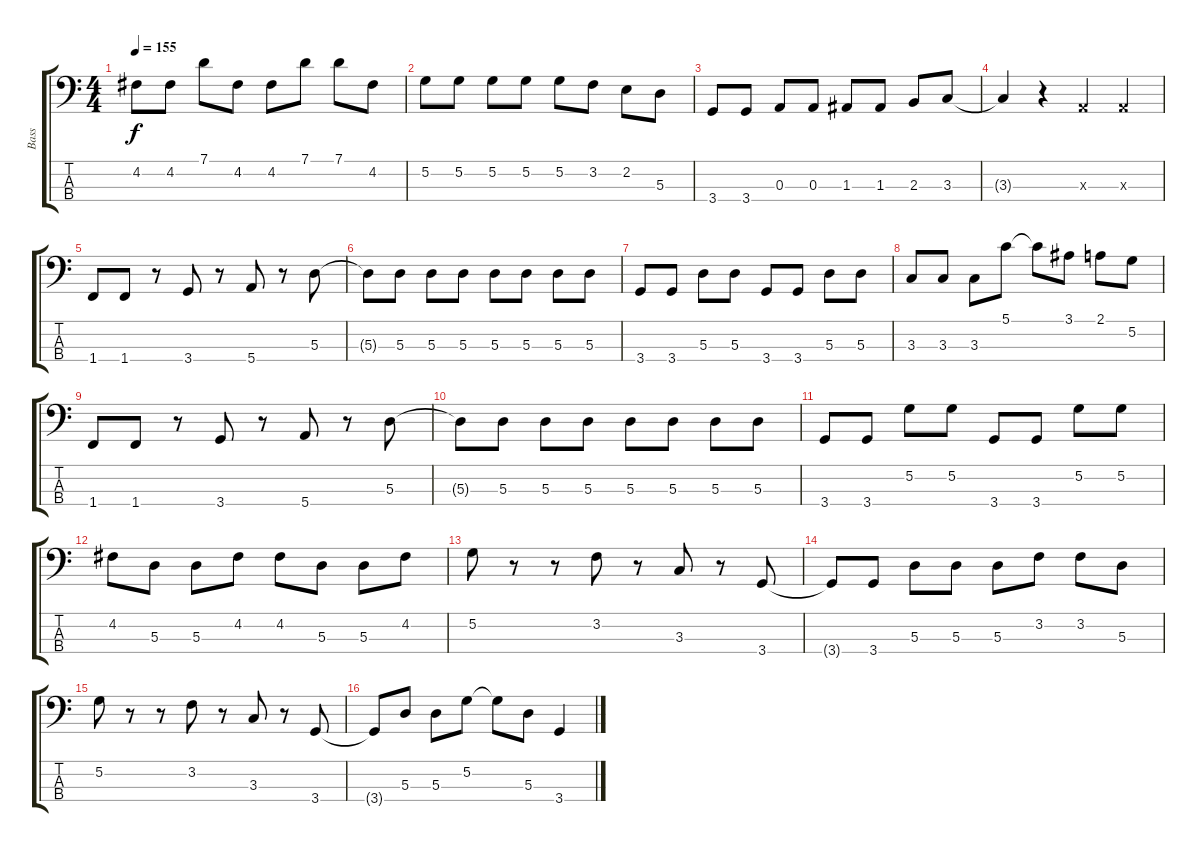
\track ("Bass" "Bass") {instrument acousticbass}
\staff {score tabs}
\tuning (G2 D2 A1 E1) {hide}
\ts (4 4)
\tempo 155
\clef f4
\ks c
4.2.8{dy f} 4.2.8 7.1.8 4.2.8 4.2.8 7.1.8 7.1.8 4.2.8 |
5.2.8 5.2.8 5.2.8 5.2.8 5.2.8 3.2.8 2.2.8 5.3.8 |
3.4.8 3.4.8 0.3.8 0.3.8 1.3.8 1.3.8 2.3.8 3.3.8 |
3.3{t}.4 r.4 0.3{x}.4 0.3{x}.4 |
1.4.8 1.4.8 r.8 3.4.8 r.8 5.4.8 r.8 5.3.8 |
5.3{t}.8 5.3.8 5.3.8 5.3.8 5.3.8 5.3.8 5.3.8 5.3.8 |
3.4.8 3.4.8 5.3.8 5.3.8 3.4.8 3.4.8 5.3.8 5.3.8 |
3.3.8 3.3.8 3.3.8 5.1.8 5.1{t}.8 3.1.8 2.1.8 5.2.8 |
1.4.8 1.4.8 r.8 3.4.8 r.8 5.4.8 r.8 5.3.8 |
5.3{t}.8 5.3.8 5.3.8 5.3.8 5.3.8 5.3.8 5.3.8 5.3.8 |
3.4.8 3.4.8 5.2.8 5.2.8 3.4.8 3.4.8 5.2.8 5.2.8 |
4.2.8 5.3.8 5.3.8 4.2.8 4.2.8 5.3.8 5.3.8 4.2.8 |
5.2.8 r.8 r.8 3.2.8 r.8 3.3.8 r.8 3.4.8 |
3.4{t}.8 3.4.8 5.3.8 5.3.8 5.3.8 3.2.8 3.2.8 5.3.8 |
5.2.8 r.8 r.8 3.2.8 r.8 3.3.8 r.8 3.4.8 |
3.4{t}.8 5.3.8 5.3.8 5.2.8 5.2{t}.8 5.3.8 3.4.4
